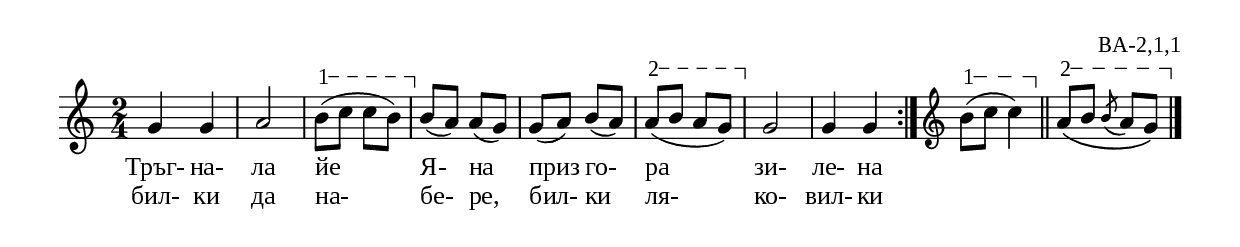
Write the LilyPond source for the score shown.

%{
BA_2_1_01
%}

\include "td-preamble.ly"

\score {
\relative c'' {
%% \tempo 4 = 152
  \time 2/4
g4 g | a2 | 
\varA
b8\startTextSpan([ c] c8[ b8\stopTextSpan]) |
b8( a) a8( g) | 
g8( a) b8( a) |
\varB
a8\startTextSpan ([ b] a8[ g\stopTextSpan]) | 
g2 | g4 g  \bar ":|"
\endm
\varA
b8\startTextSpan([ c] c4\stopTextSpan)  \bar "||"
\varB
a8\startTextSpan\([ b] \acciaccatura b a[ g\stopTextSpan]\)
\bar "|."
}
\addlyrics { Тръг- на- ла йе Я- на приз го- ра зи- ле- на }
\addlyrics { бил- ки да на- бе- ре, бил- ки ля- ко- вил- ки }
%
\layout {
  indent = #0
  line-width = 190\mm
  ragged-right=##f
}
%
\midi { 
	\context {
		\Score
		tempoWholesPerMinute = #(ly:make-moment 152 4)
		}
	}
}
%
\header{
  opus = "ВА-2,1,1"
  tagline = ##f
}


